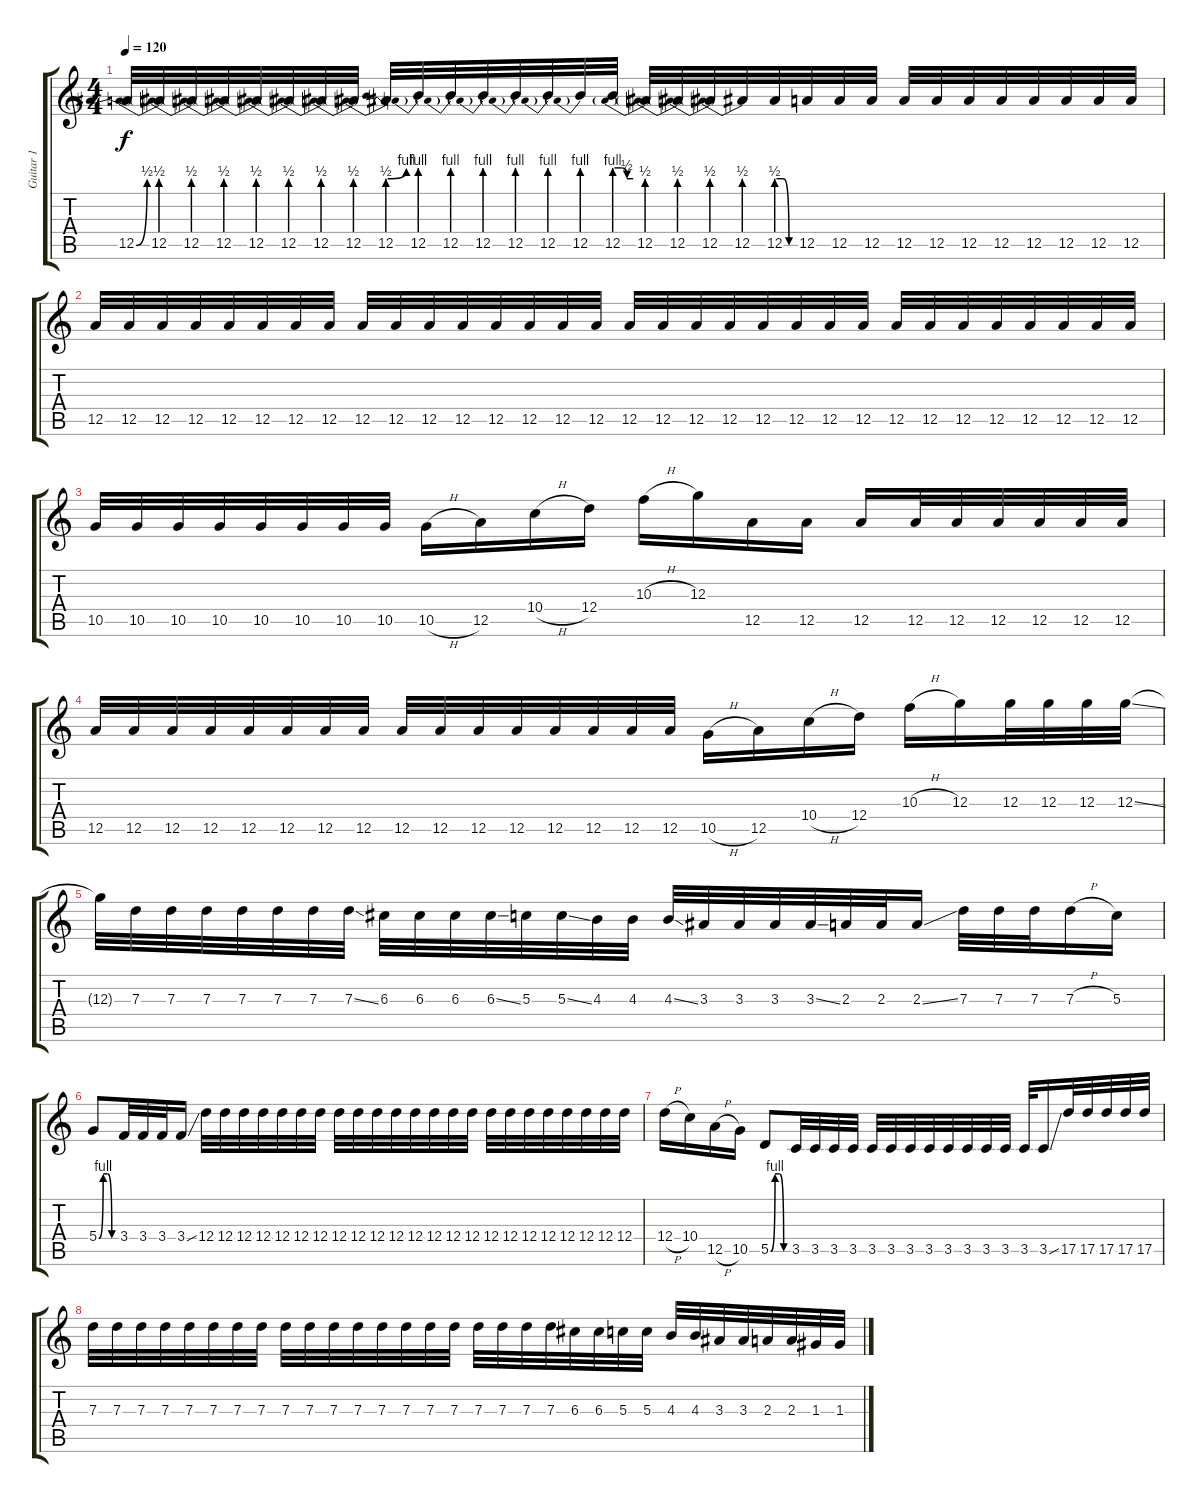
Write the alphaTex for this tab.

\track ("Guitar 1" "Guitar 1") {instrument distortionguitar}
\staff {score tabs}
\tuning (E4 B3 G3 D3 A2 D2) {hide}
\ts (4 4)
\tempo 120
\clef g2
\ks c
12.5{be (bend 0 0 60 2)}.32{dy f} 12.5{be (prebend 0 2 60 2)}.32 12.5{be (prebend 0 2 60 2)}.32 12.5{be (prebend 0 2 60 2)}.32 12.5{be (prebend 0 2 60 2)}.32 12.5{be (prebend 0 2 60 2)}.32 12.5{be (prebend 0 2 60 2)}.32 12.5{be (prebend 0 2 60 2)}.32 12.5{be (prebendbend 0 2 60 4)}.32 12.5{be (prebend 0 4 60 4)}.32 12.5{be (prebend 0 4 60 4)}.32 12.5{be (prebend 0 4 60 4)}.32 12.5{be (prebend 0 4 60 4)}.32 12.5{be (prebend 0 4 60 4)}.32 12.5{be (prebend 0 4 60 4)}.32 12.5{be (custom 0 4 20 4 40 2 60 2)}.32 12.5{be (prebend 0 2 60 2)}.32 12.5{be (prebend 0 2 60 2)}.32 12.5{be (prebend 0 2 60 2)}.32 12.5{be (prebend 0 2 60 2)}.32 12.5{be (custom 0 2 20 2 40 0 60 0)}.32 12.5.32 12.5.32 12.5.32 12.5.32 12.5.32 12.5.32 12.5.32 12.5.32 12.5.32 12.5.32 12.5.32 |
12.5.32 12.5.32 12.5.32 12.5.32 12.5.32 12.5.32 12.5.32 12.5.32 12.5.32 12.5.32 12.5.32 12.5.32 12.5.32 12.5.32 12.5.32 12.5.32 12.5.32 12.5.32 12.5.32 12.5.32 12.5.32 12.5.32 12.5.32 12.5.32 12.5.32 12.5.32 12.5.32 12.5.32 12.5.32 12.5.32 12.5.32 12.5.32 |
10.5.32 10.5.32 10.5.32 10.5.32 10.5.32 10.5.32 10.5.32 10.5.32 10.5{h}.16 12.5.16 10.4{h}.16 12.4.16 10.3{h}.16 12.3.16 12.5.16 12.5.16 12.5.16 12.5.32 12.5.32 12.5.32 12.5.32 12.5.32 12.5.32 |
12.5.32 12.5.32 12.5.32 12.5.32 12.5.32 12.5.32 12.5.32 12.5.32 12.5.32 12.5.32 12.5.32 12.5.32 12.5.32 12.5.32 12.5.32 12.5.32 10.5{h}.16 12.5.16 10.4{h}.16 12.4.16 10.3{h}.16 12.3.16 12.3.32 12.3.32 12.3.32 12.3{ss}.32 |
12.3{t}.32 7.3.32 7.3.32 7.3.32 7.3.32 7.3.32 7.3.32 7.3{ss}.32 6.3.32 6.3.32 6.3.32 6.3{ss}.32 5.3.32 5.3{ss}.32 4.3.32 4.3.32 4.3{ss}.32 3.3.32 3.3.32 3.3.32 3.3{ss}.32 2.3.32 2.3.32 2.3{ss}.16 7.3.32 7.3.32 7.3.32 7.3{h}.16 5.3.16 |
5.4{be (custom 0 0 15 4 30 4 45 0 60 0)}.8 3.4.32 3.4.32 3.4.32 3.4{ss}.16 12.4.32 12.4.32 12.4.32 12.4.32 12.4.32 12.4.32 12.4.32 12.4.32 12.4.32 12.4.32 12.4.32 12.4.32 12.4.32 12.4.32 12.4.32 12.4.32 12.4.32 12.4.32 12.4.32 12.4.32 12.4.32 12.4.32 12.4.32 |
12.4{h}.16 10.4.16 12.5{h}.16 10.5.16 5.5{be (custom 0 0 15 4 30 4 45 0 60 0)}.8 3.5.32 3.5.32 3.5.32 3.5.32 3.5.32 3.5.32 3.5.32 3.5.32 3.5.32 3.5.32 3.5.32 3.5.32 3.5.32 3.5{ss}.16 17.5.32 17.5.32 17.5.32 17.5.32 17.5.32 |
7.3.32 7.3.32 7.3.32 7.3.32 7.3.32 7.3.32 7.3.32 7.3.32 7.3.32 7.3.32 7.3.32 7.3.32 7.3.32 7.3.32 7.3.32 7.3.32 7.3.32 7.3.32 7.3.32 7.3.32 6.3.32 6.3.32 5.3.32 5.3.32 4.3.32 4.3.32 3.3.32 3.3.32 2.3.32 2.3.32 1.3.32 1.3.32
